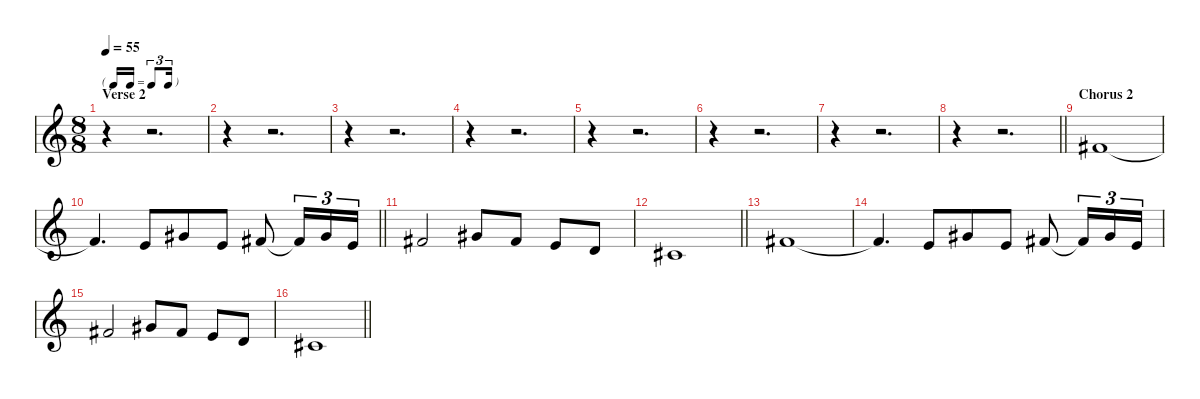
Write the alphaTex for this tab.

\defaultSystemsLayout 4
\hideDynamics
\bracketExtendMode nobrackets
\singleTrackTrackNamePolicy hidden
\multiTrackTrackNamePolicy hidden
\otherSystemsTrackNameOrientation horizontal
\track ("Johnny Greenwood(Synth)" "vln.") {instrument synthstrings2}
\staff {score}
\tuning (E4 B3 G3 D3 A2 E2)
\ts (8 8)
\tf triplet16th
\section ("" "Verse 2")
\tempo 55
\clef g2
\ks c
r.4{dy f beam Down} r.2{d beam Down} |
r.4{beam Down} r.2{d beam Down} |
r.4{beam Down} r.2{d beam Down} |
r.4{beam Down} r.2{d beam Down} |
r.4{beam Down} r.2{d beam Down} |
r.4{beam Down} r.2{d beam Down} |
r.4{beam Down} r.2{d beam Down} |
\barLineRight lightlight
r.4{beam Down} r.2{d beam Down} |
\section ("" "Chorus 2")
2.1{acc #}.1{beam Up} |
\barLineRight lightlight
2.1{t acc #}.4{d beam Up} 0.1.8{beam Up} 4.1{acc #}.8{beam Up} 0.1.8{beam Up} 2.1{acc #}.8{beam Up} 2.1{t acc #}.16{tu (3 2) beam Up} 4.1{acc #}.16{tu (3 2) beam Up} 0.1.16{tu (3 2) beam Up} |
2.1{acc #}.2{beam Up} 4.1{acc #}.8{beam Up} 2.1{acc #}.8{beam Up} 0.1.8{beam Up} 3.2.8{beam Up} |
\barLineRight lightlight
2.2{acc #}.1{beam Up} |
2.1{acc #}.1{beam Up} |
2.1{t acc #}.4{d beam Up} 0.1.8{beam Up} 4.1{acc #}.8{beam Up} 0.1.8{beam Up} 2.1{acc #}.8{beam Up} 2.1{t acc #}.16{tu (3 2) beam Up} 4.1{acc #}.16{tu (3 2) beam Up} 0.1.16{tu (3 2) beam Up} |
2.1{acc #}.2{beam Up} 4.1{acc #}.8{beam Up} 2.1{acc #}.8{beam Up} 0.1.8{beam Up} 3.2.8{beam Up} |
\barLineRight lightlight
2.2{acc #}.1{beam Up}
